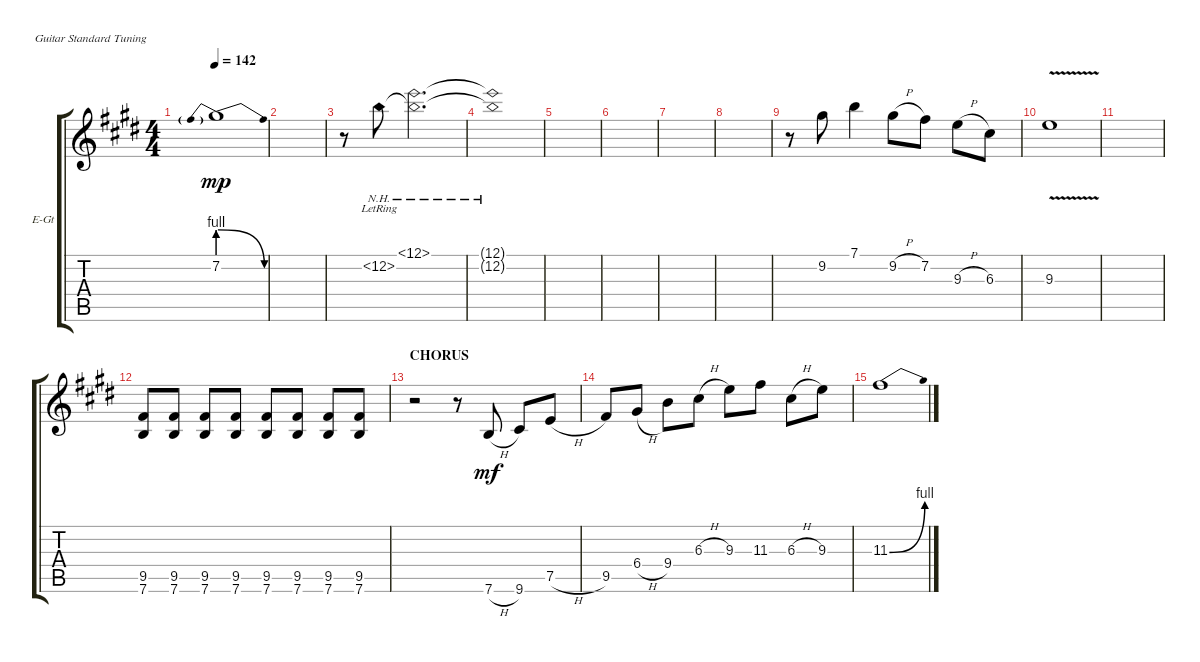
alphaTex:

\defaultSystemsLayout 4
\bracketExtendMode groupsimilarinstruments
\firstSystemTrackNameOrientation horizontal
\otherSystemsTrackNameOrientation horizontal
\track ("Electric Guitar" "E-Gt") {instrument distortionguitar}
\staff {score tabs}
\tuning (E4 B3 G3 D3 A2 E2)
\ts (4 4)
\tempo 142
\clef g2
\ks e
7.2{be (prebendrelease 0 4 13.2 0)}.1{dy mp} |
|
r.8 12.2{nh lr}.8 (12.1{nh} 12.2{nh lr t}).2{d} |
(12.1{nh t} 12.2{nh t}).1 |
|
|
|
|
r.8 9.2.8 7.1.4 9.2{h}.8 7.2.8 9.3{h}.8 6.3.8 |
9.3{v}.1 |
|
(7.6 9.5).8 (7.6 9.5).8 (7.6 9.5).8 (7.6 9.5).8 (7.6 9.5).8 (7.6 9.5).8 (7.6 9.5).8 (7.6 9.5).8 |
\section ("" "CHORUS")
\scale
0.363184 r.2 r.8 7.6{h}.8{dy mf} 9.6.8 7.5{h}.8 |
\scale
0.333333 9.5.8 6.4{h}.8 9.4.8 6.3{h}.8 9.3.8 11.3.8 6.3{h}.8 9.3.8 |
\scale
0.333333 11.3{be (bend 0 0 6.6 4)}.1 |
\scale
0.333333
